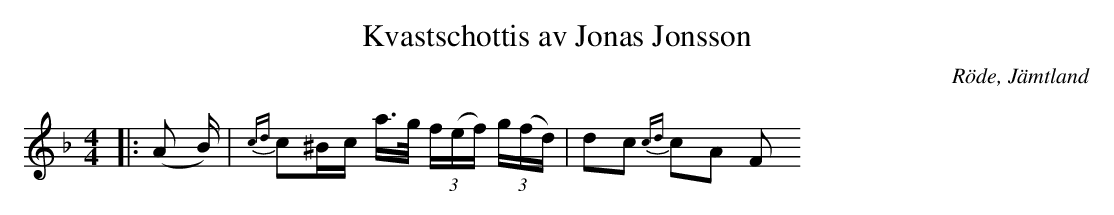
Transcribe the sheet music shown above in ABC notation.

X:1
T:Kvastschottis av Jonas Jonsson
O:Röde, Jämtland
M:4/4
L:1/16
K:F
|: (A2 B) | {cd}c2^Bc a>g (3f(ef) (3g(fd) | d2c2 {cd}c2A2 F2
